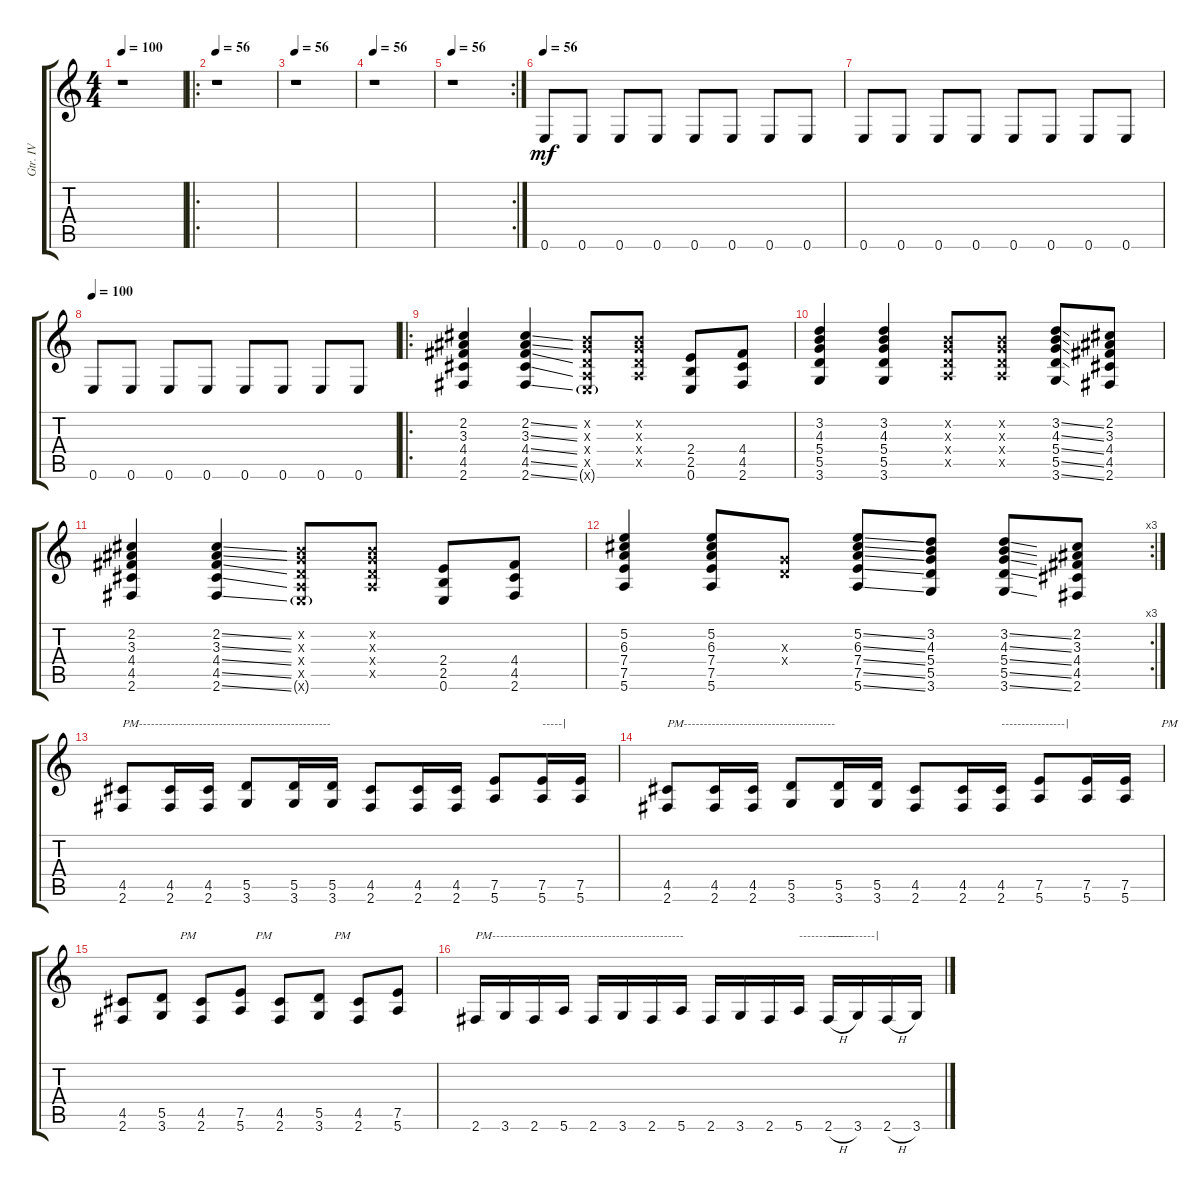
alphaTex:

\track ("Gtr. IV" "Gtr. IV") {instrument distortionguitar}
\staff {score tabs}
\tuning (E4 B3 G3 D3 A2 E2) {hide}
\ts (4 4)
\tempo 100
\tempo 56
\tempo 100
\clef g2
\ks c
r.1{dy mf instrument distortionguitar} |
\ro
\tempo 56
r.1 |
\tempo 56
r.1 |
\tempo 56
r.1 |
\rc 2
\tempo 56
r.1 |
\tempo 56
0.6.8{instrument overdrivenguitar} 0.6.8 0.6.8 0.6.8 0.6.8 0.6.8 0.6.8 0.6.8 |
0.6.8{instrument overdrivenguitar} 0.6.8 0.6.8 0.6.8 0.6.8 0.6.8 0.6.8 0.6.8 |
\tempo 100
0.6.8{instrument overdrivenguitar} 0.6.8 0.6.8 0.6.8 0.6.8 0.6.8 0.6.8 0.6.8 |
\ro
(2.2 3.3 4.4 4.5 2.6).4{instrument distortionguitar} (2.2{ss} 3.3{ss} 4.4{ss} 4.5{ss} 2.6{ss}).4 (0.2{x} 0.3{x} 0.4{x} 0.5{x} 0.6{g x}).8 (0.2{x} 0.3{x} 0.4{x} 0.5{x}).8 (2.4 2.5 0.6).8 (4.4 4.5 2.6).8 |
(3.2 4.3 5.4 5.5 3.6).4 (3.2 4.3 5.4 5.5 3.6).4 (0.2{x} 0.3{x} 0.4{x} 0.5{x}).8 (0.2{x} 0.3{x} 0.4{x} 0.5{x}).8 (3.2{ss} 4.3{ss} 5.4{ss} 5.5{ss} 3.6{ss}).8 (2.2 3.3 4.4 4.5 2.6).8 |
(2.2 3.3 4.4 4.5 2.6).4 (2.2{ss} 3.3{ss} 4.4{ss} 4.5{ss} 2.6{ss}).4 (0.2{x} 0.3{x} 0.4{x} 0.5{x} 0.6{g x}).8 (0.2{x} 0.3{x} 0.4{x} 0.5{x}).8 (2.4 2.5 0.6).8 (4.4 4.5 2.6).8 |
\rc 3
(5.2 6.3 7.4 7.5 5.6).4 (5.2 6.3 7.4 7.5 5.6).8 (0.3{x} 0.4{x}).8 (5.2{ss} 6.3{ss} 7.4{ss} 7.5{ss} 5.6{ss}).8 (3.2 4.3 5.4 5.5 3.6).8 (3.2{ss} 4.3{ss} 5.4{ss} 5.5{ss} 3.6{ss}).8 (2.2 3.3 4.4 4.5 2.6).8 |
(4.5 2.6).8{txt "PM------------------------------------------------" instrument overdrivenguitar} (4.5 2.6).16 (4.5 2.6).16 (5.5 3.6).8 (5.5 3.6).16 (5.5 3.6).16 (4.5 2.6).8{instrument overdrivenguitar} (4.5 2.6).16 (4.5 2.6).16 (7.5 5.6).8 (7.5 5.6).16{txt "-----|"} (7.5 5.6).16 |
(4.5 2.6).8{txt "PM--------------------------------------" instrument overdrivenguitar} (4.5 2.6).16 (4.5 2.6).16 (5.5 3.6).8 (5.5 3.6).16 (5.5 3.6).16 (4.5 2.6).8{instrument overdrivenguitar} (4.5 2.6).16 (4.5 2.6).16{txt "----------------|"} (7.5 5.6).8 (7.5 5.6).16 (7.5 5.6).16{txt "            PM"} |
(4.5 2.6).8{instrument overdrivenguitar} (5.5 3.6).8{txt "      PM" instrument distortionguitar} (4.5 2.6).8{instrument overdrivenguitar} (7.5 5.6).8{txt "     PM" instrument distortionguitar} (4.5 2.6).8{instrument overdrivenguitar} (5.5 3.6).8{txt "     PM" instrument distortionguitar} (4.5 2.6).8{instrument overdrivenguitar} (7.5 5.6).8{instrument distortionguitar} |
2.6.16{txt "PM------------------------------------------------" instrument overdrivenguitar} 3.6.16 2.6.16 5.6.16 2.6.16{instrument overdrivenguitar} 3.6.16 2.6.16 5.6.16 2.6.16{instrument overdrivenguitar} 3.6.16 2.6.16 5.6.16{txt "-------------------|"} 2.6{h}.16{txt "------"} 3.6.16 2.6{h}.16 3.6.16
